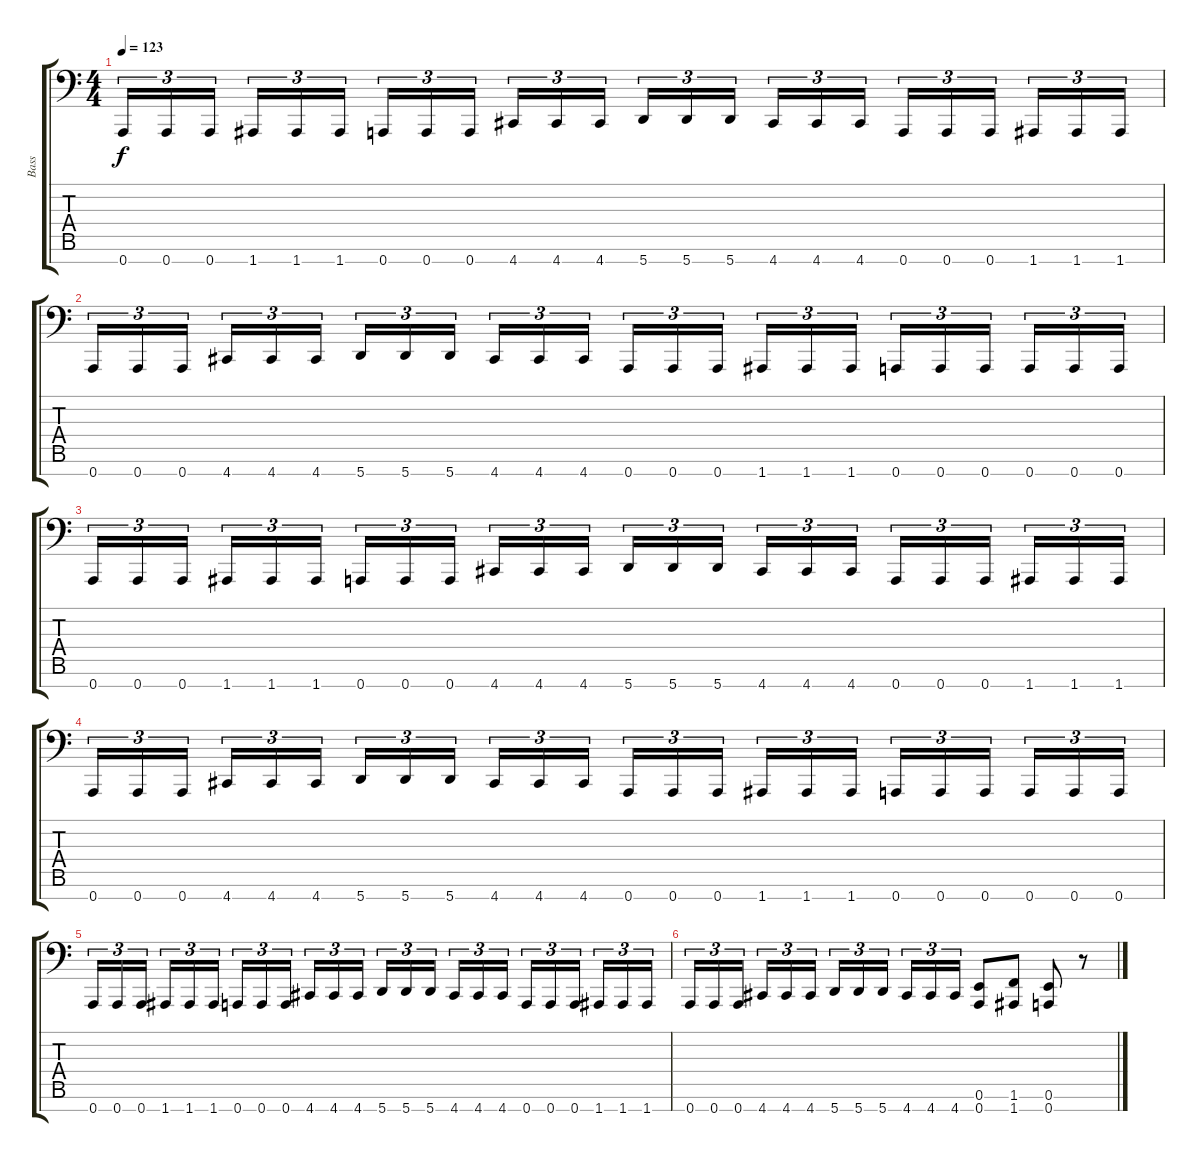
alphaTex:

\track ("Bass" "Bass") {instrument electricbasspick}
\staff {score tabs}
\tuning (E3 B2 G2 D2 A1 E1 A0) {hide}
\ts (4 4)
\tempo 123
\clef f4
\ks c
0.7.16{tu (3 2) dy f} 0.7.16{tu (3 2)} 0.7.16{tu (3 2) beam splitsecondary} 1.7.16{tu (3 2)} 1.7.16{tu (3 2)} 1.7.16{tu (3 2)} 0.7.16{tu (3 2)} 0.7.16{tu (3 2)} 0.7.16{tu (3 2) beam splitsecondary} 4.7.16{tu (3 2)} 4.7.16{tu (3 2)} 4.7.16{tu (3 2)} 5.7.16{tu (3 2)} 5.7.16{tu (3 2)} 5.7.16{tu (3 2) beam splitsecondary} 4.7.16{tu (3 2)} 4.7.16{tu (3 2)} 4.7.16{tu (3 2)} 0.7.16{tu (3 2)} 0.7.16{tu (3 2)} 0.7.16{tu (3 2) beam splitsecondary} 1.7.16{tu (3 2)} 1.7.16{tu (3 2)} 1.7.16{tu (3 2)} |
0.7.16{tu (3 2)} 0.7.16{tu (3 2)} 0.7.16{tu (3 2) beam splitsecondary} 4.7.16{tu (3 2)} 4.7.16{tu (3 2)} 4.7.16{tu (3 2)} 5.7.16{tu (3 2)} 5.7.16{tu (3 2)} 5.7.16{tu (3 2) beam splitsecondary} 4.7.16{tu (3 2)} 4.7.16{tu (3 2)} 4.7.16{tu (3 2)} 0.7.16{tu (3 2)} 0.7.16{tu (3 2)} 0.7.16{tu (3 2) beam splitsecondary} 1.7.16{tu (3 2)} 1.7.16{tu (3 2)} 1.7.16{tu (3 2)} 0.7.16{tu (3 2)} 0.7.16{tu (3 2)} 0.7.16{tu (3 2) beam splitsecondary} 0.7.16{tu (3 2)} 0.7.16{tu (3 2)} 0.7.16{tu (3 2)} |
0.7.16{tu (3 2)} 0.7.16{tu (3 2)} 0.7.16{tu (3 2) beam splitsecondary} 1.7.16{tu (3 2)} 1.7.16{tu (3 2)} 1.7.16{tu (3 2)} 0.7.16{tu (3 2)} 0.7.16{tu (3 2)} 0.7.16{tu (3 2) beam splitsecondary} 4.7.16{tu (3 2)} 4.7.16{tu (3 2)} 4.7.16{tu (3 2)} 5.7.16{tu (3 2)} 5.7.16{tu (3 2)} 5.7.16{tu (3 2) beam splitsecondary} 4.7.16{tu (3 2)} 4.7.16{tu (3 2)} 4.7.16{tu (3 2)} 0.7.16{tu (3 2)} 0.7.16{tu (3 2)} 0.7.16{tu (3 2) beam splitsecondary} 1.7.16{tu (3 2)} 1.7.16{tu (3 2)} 1.7.16{tu (3 2)} |
0.7.16{tu (3 2)} 0.7.16{tu (3 2)} 0.7.16{tu (3 2) beam splitsecondary} 4.7.16{tu (3 2)} 4.7.16{tu (3 2)} 4.7.16{tu (3 2)} 5.7.16{tu (3 2)} 5.7.16{tu (3 2)} 5.7.16{tu (3 2) beam splitsecondary} 4.7.16{tu (3 2)} 4.7.16{tu (3 2)} 4.7.16{tu (3 2)} 0.7.16{tu (3 2)} 0.7.16{tu (3 2)} 0.7.16{tu (3 2) beam splitsecondary} 1.7.16{tu (3 2)} 1.7.16{tu (3 2)} 1.7.16{tu (3 2)} 0.7.16{tu (3 2)} 0.7.16{tu (3 2)} 0.7.16{tu (3 2) beam splitsecondary} 0.7.16{tu (3 2)} 0.7.16{tu (3 2)} 0.7.16{tu (3 2)} |
0.7.16{tu (3 2)} 0.7.16{tu (3 2)} 0.7.16{tu (3 2) beam splitsecondary} 1.7.16{tu (3 2)} 1.7.16{tu (3 2)} 1.7.16{tu (3 2)} 0.7.16{tu (3 2)} 0.7.16{tu (3 2)} 0.7.16{tu (3 2) beam splitsecondary} 4.7.16{tu (3 2)} 4.7.16{tu (3 2)} 4.7.16{tu (3 2)} 5.7.16{tu (3 2)} 5.7.16{tu (3 2)} 5.7.16{tu (3 2) beam splitsecondary} 4.7.16{tu (3 2)} 4.7.16{tu (3 2)} 4.7.16{tu (3 2)} 0.7.16{tu (3 2)} 0.7.16{tu (3 2)} 0.7.16{tu (3 2) beam splitsecondary} 1.7.16{tu (3 2)} 1.7.16{tu (3 2)} 1.7.16{tu (3 2)} |
0.7.16{tu (3 2)} 0.7.16{tu (3 2)} 0.7.16{tu (3 2) beam splitsecondary} 4.7.16{tu (3 2)} 4.7.16{tu (3 2)} 4.7.16{tu (3 2)} 5.7.16{tu (3 2)} 5.7.16{tu (3 2)} 5.7.16{tu (3 2) beam splitsecondary} 4.7.16{tu (3 2)} 4.7.16{tu (3 2)} 4.7.16{tu (3 2)} (0.6 0.7).8 (1.6 1.7).8 (0.6 0.7).8 r.8
